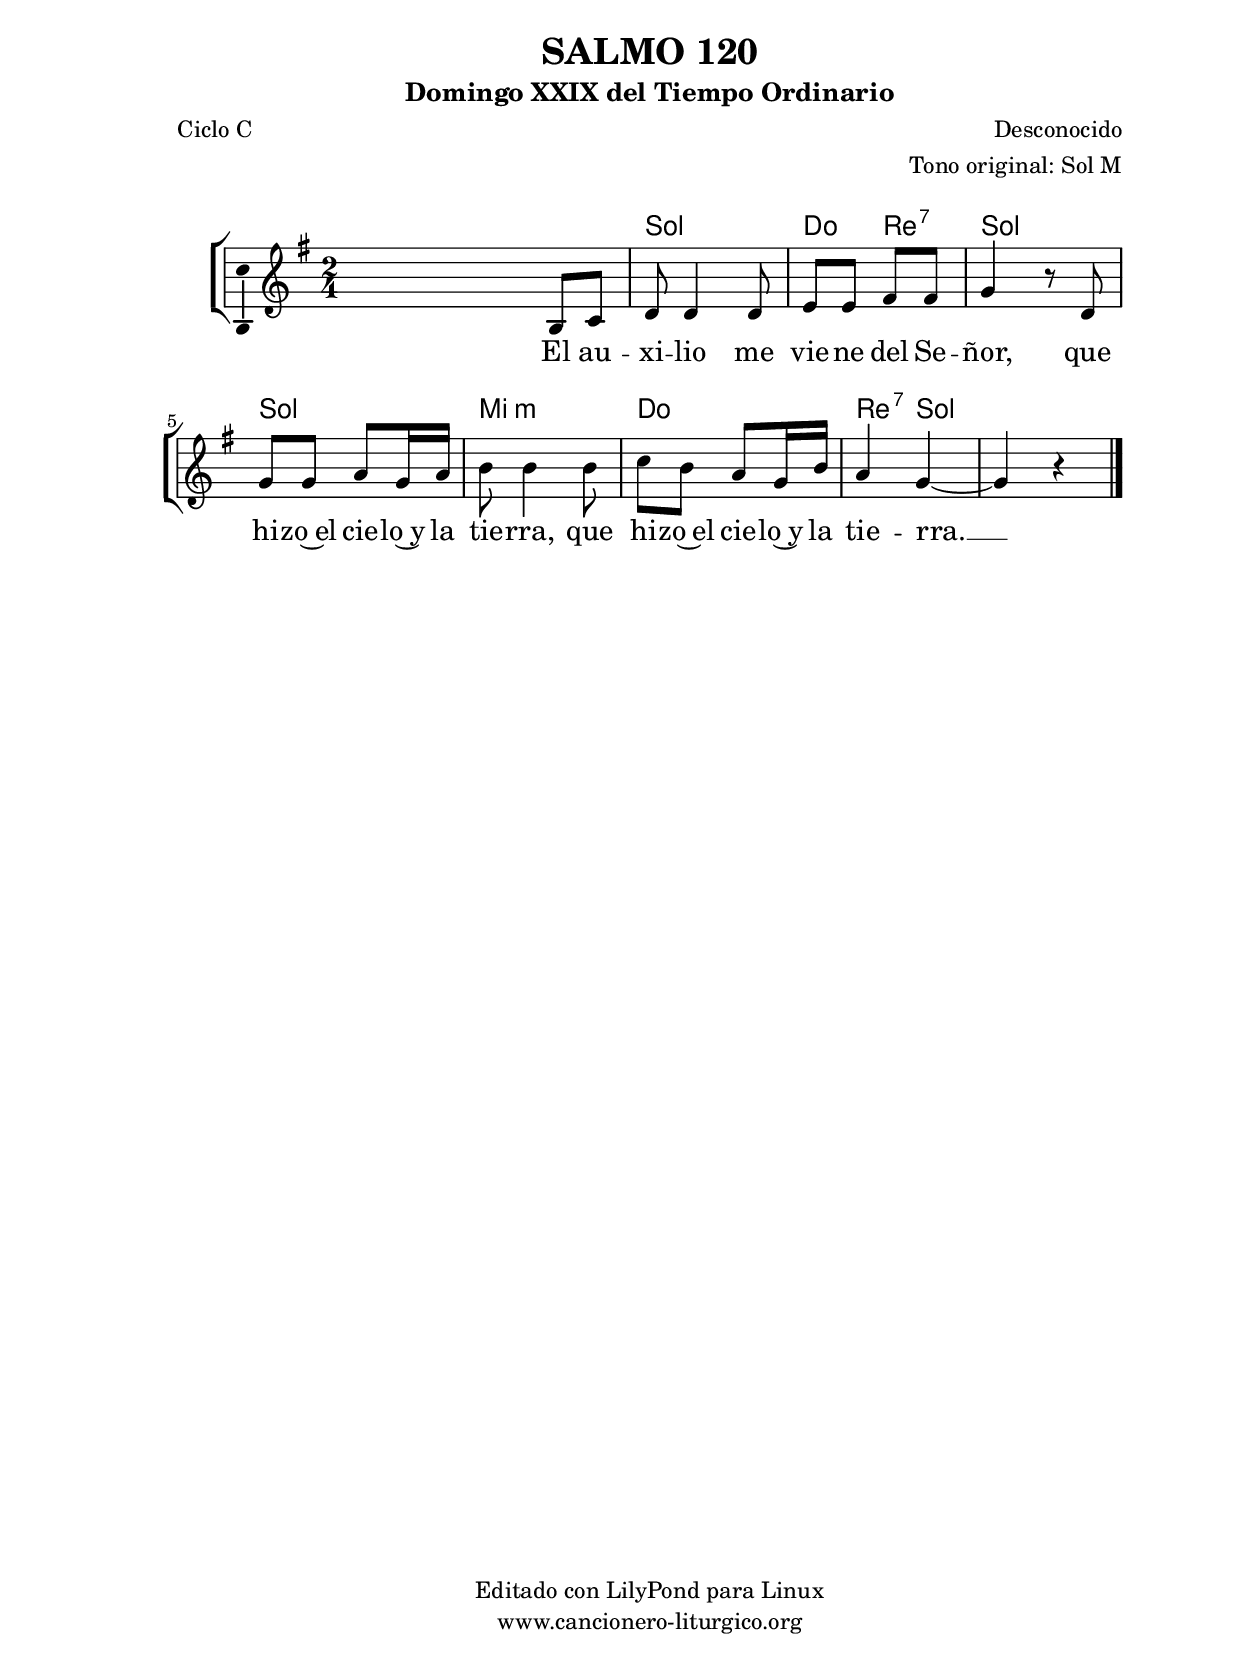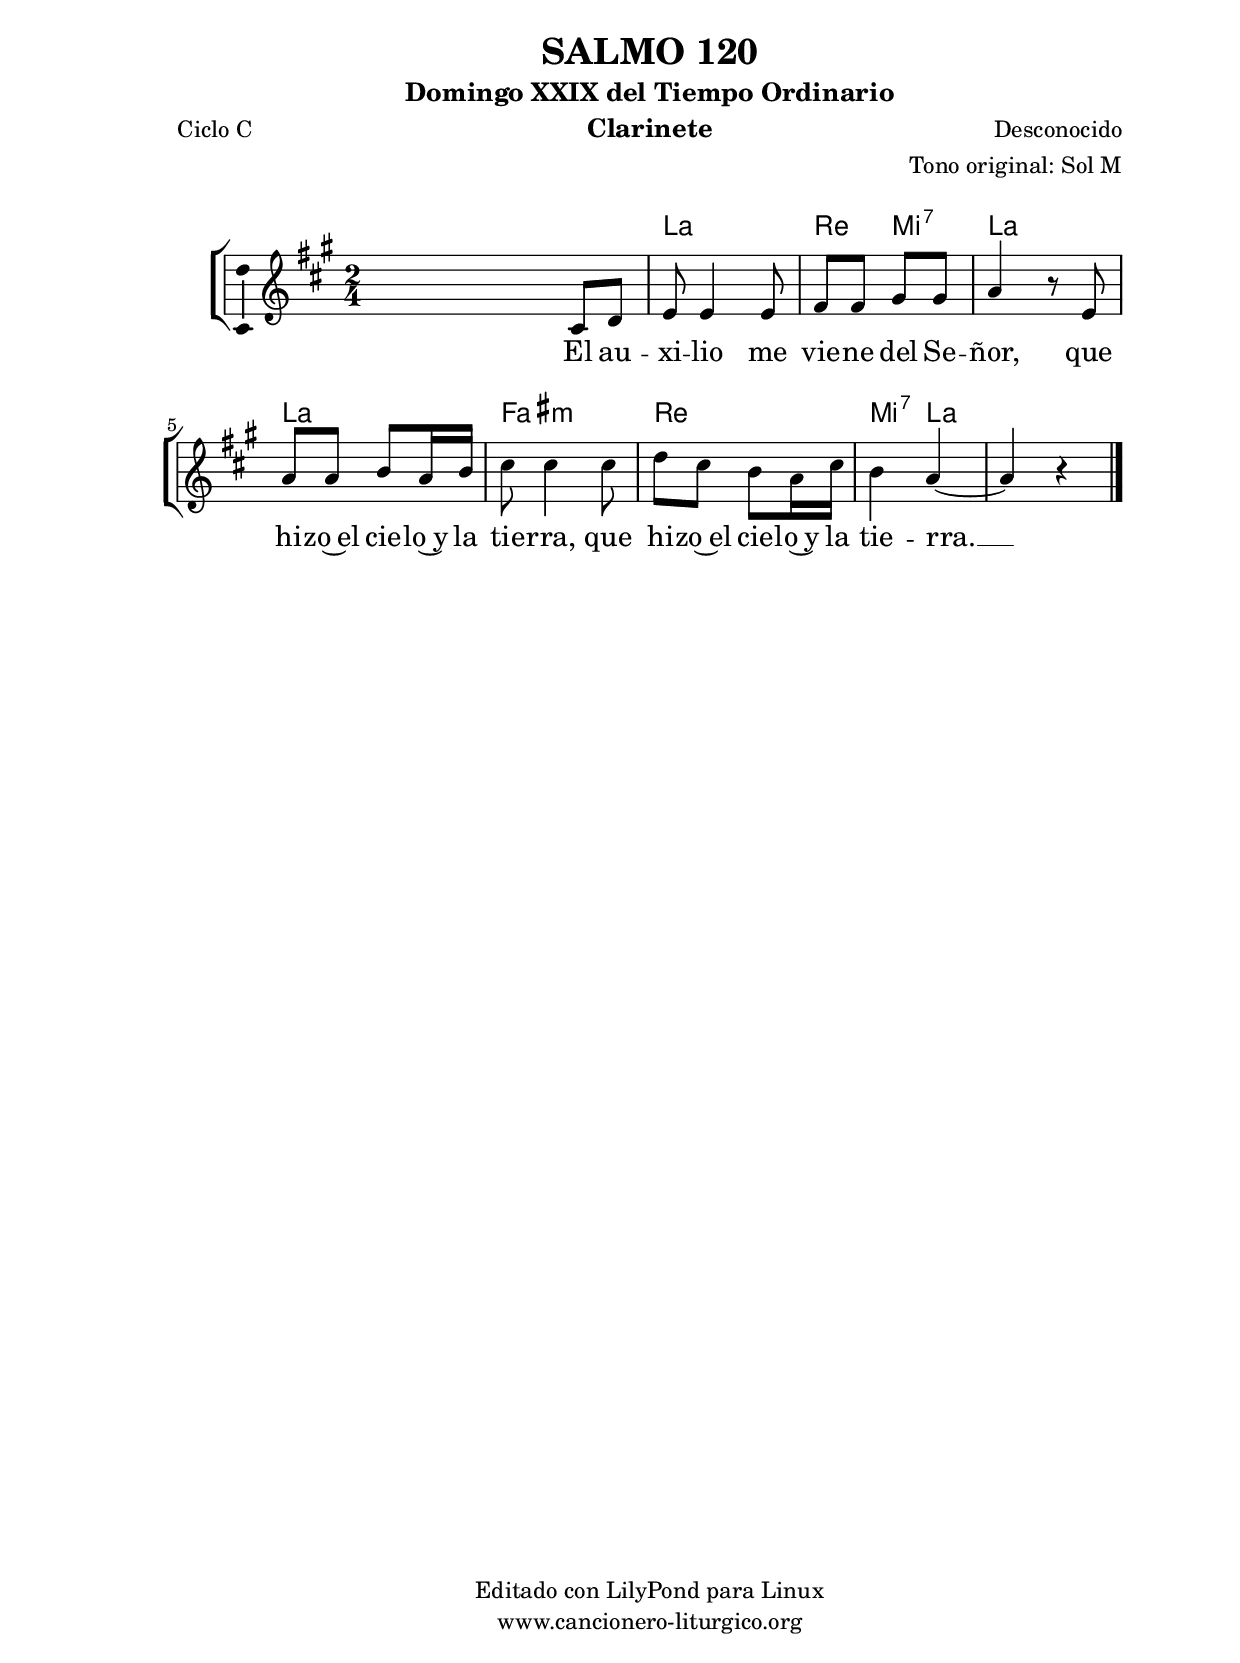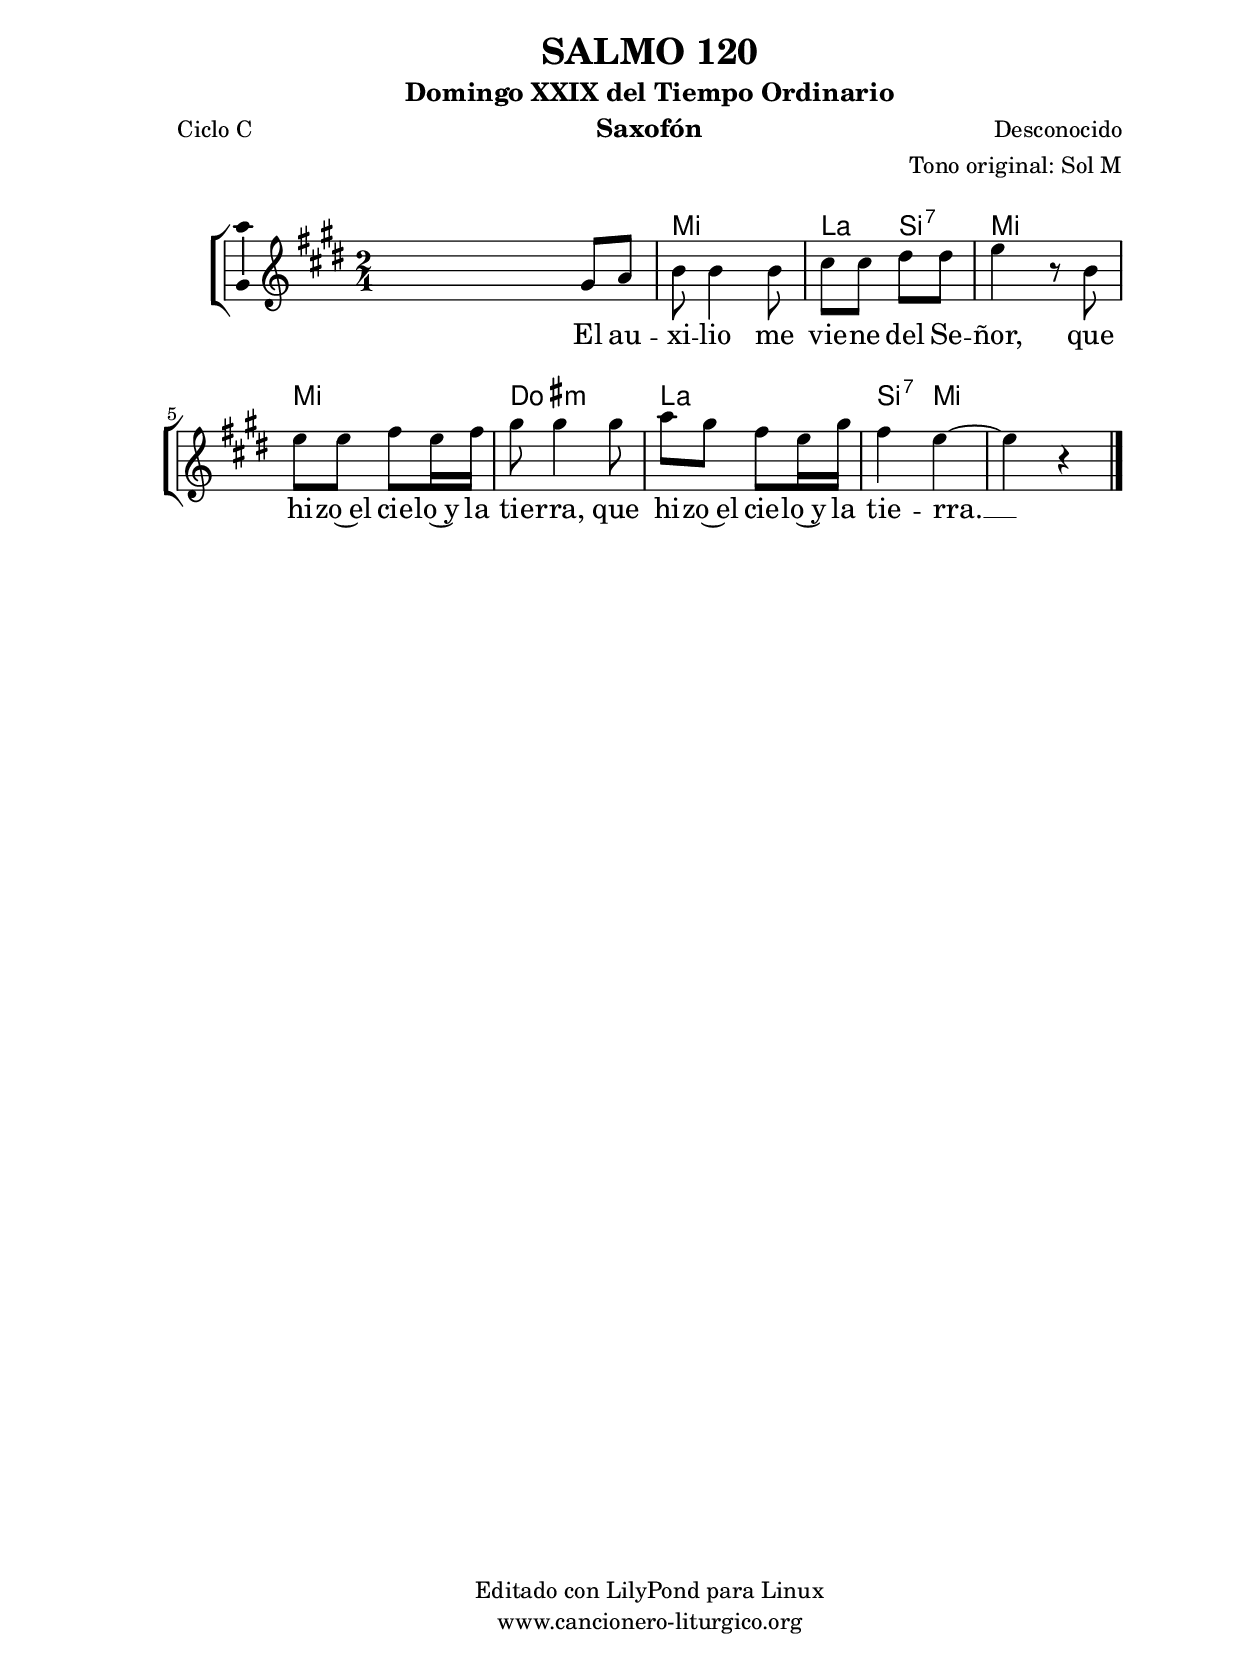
%
%para convertir .midi en .wav:
%timidity filename.midi -Ow -o finename.wav
%
%
%Para convertir de .wav a .mp3:
%lame -h -m j filename.wav
%
%
%para escuchar el midi:
%timidity nombrefichero.midi
%


%versión de lilypond para la que se ha escrito esta partitura:
\version "2.16.0"

	%Tamaño papel
	#(set-default-paper-size "a4")
	%Tamaño partitura
	#(set-global-staff-size 20)
	%No responde al pulsar sobre una nota
	#(ly:set-option 'point-and-click #f)

%parámetros del encabezamiento:
\header {
	title = "SALMO 120"
	subtitle = "Domingo XXIX del Tiempo Ordinario"
	composer = "Desconocido"
	poet = "Ciclo C"
	meter = ""
	arranger = "Tono original: Sol M"
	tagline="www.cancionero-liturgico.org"
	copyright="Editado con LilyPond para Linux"
	tiempo = "Ordinario"
	usos = "Salmo"
	letra = "El auxilio me viene del Señor, que hizo el cielo y la tierra, que hizo el cielo y la tierra."
	}

%parámetros asociados al papel:
\paper  {
	oddHeaderMarkup = \markup {\fill-line { \on-the-fly #not-first-page \fromproperty #'header:title \on-the-fly #not-first-page \fromproperty #'header:composer }}
	evenHeaderMarkup = \markup {\fill-line { \fromproperty #'header:composer \fromproperty #'header:title }}
	#(set-paper-size "a4")
	print-page-number = ##f
	first-page-number = 1
	print-first-page-number = ##f
%	head-separation = 3.0 \cm
	top-margin = 2.0 \cm
	bottom-margin = 0.5\cm
%%%	bottom-margin = -1.0\cm
	left-margin = 3.0 \cm
	line-width = 16.0 \cm 
	indent = 8\mm
	interscoreline = 2.\mm
	between-system-space = 15\mm
%	para que las partituras no llenen la hoja:
	ragged-bottom = ##t
%	idem para la última hoja:
	ragged-last-bottom = ##f
%	para que las partituras llenen el ancho del papel:
	ragged-last = ##f
	after-title-space = 2.5 \cm
%page-count=1
%system-count=8

	%Flexible Vertical Spacing
%	markup-markup-spacing =
%	#'((basic-distance . 15) (minimum-distance . 15) (padding . 3))
	markup-system-spacing =
	#'((basic-distance . 15) (minimum-distance . 15) (padding . 3))
	system-system-spacing =
	#'((basic-distance . 15) (minimum-distance . 15) (padding . 3))
	score-system-spacing =
	#'((basic-distance . 15) (minimum-distance . 15) (padding . 5))
%	top-system-spacing = % header
%	#'((basic-distance . 8) (minimum-distance . 0) (padding . 3))
%	top-markup-spacing =
%	#'((basic-distance . 20) (minimum-distance . 20) (padding . 3))
	last-bottom-spacing = % footer
	#'((basic-distance . 5) (minimum-distance . 5) (padding . 3))
%	score-markup-spacing =
%	#'((basic-distance . 16) (minimum-distance . 13) (padding . 3))

	}


%parámetros que afectan a toda la partitura:
global =  {
	%clave de sol (G):
	\clef G
	%armadura:
%%%	\transpose fis e
	\key g \major
	\tempo 4=100
	\set Score.tempoHideNote = ##t
	}


acordes = {
	\italianChords
	\chordmode {
%%%	\transpose fis e
{

s2
g2 c4 d:7 g2 g e:m c d4:7 g4 s2

	}
	}
}

melodia = 
%%%	\transpose fis e
{
	\relative c'{

	\time 2/4

s4 b8 c
d8 d4 d8
e8 e fis fis
g4 r8 d8
g8 g a g16 a
b8 b4 b8
c8 b a g16 b
a4 g~
g4 r4

	\bar "|."
	}
	}


texto = \lyricmode {
El au -- xi -- lio me vie -- ne del Se -- ñor,
que hi -- zo~el cie -- lo~y la tie -- rra,
que hi -- zo~el cie -- lo~y la tie -- rra. __
	}


acordesStaff = \context ChordNames = acordesStaff <<
	\set chordChanges = ##t
	\acordes
	>>


vozStaff = \context Voice = vozStaff
\with {\consists "Ambitus_engraver"}
<<
%	\set Staff.instrumentName = ""
%	\set Staff.shortInstrumentName = ""
%	\set Staff.midiInstrument = #"clarinet"
%	\set Staff.midiInstrument = #"cello"
%	\set Staff.midiInstrument = #"flute"
	\set Staff.midiInstrument = #"electric guitar (jazz)"
%	\set Staff.midiInstrument = #"english horn"
%	\set Staff.midiInstrument = #"violin"
%	\set Staff.midiInstrument = #"glockenspiel"
	\set Staff.midiMinimumVolume = #0.7
	\set Staff.midiMaximumVolume = #0.9
	\global
	\melodia
	>>


textoStaff = \context Lyrics = textoStaff <<
	\lyricsto vozStaff \texto
	>>

\book {
	\score {
		\context ChoirStaff {
			\override StaffGroup.SystemStartBracket #'collapse-height = #1
			\override Score.SystemStartBar #'collapse-height = #1
			<<
			\acordesStaff
			\vozStaff
			\textoStaff
			>>
			}
		\layout {
	    		\context {
				\Lyrics
				\override LyricText #'font-size = #2
				}
	   		 \context {
				\Score
				%fontSize = #3
				\override StaffSymbol #'staff-space = #(magstep +3)
				%\override Beam #'thickness = #0.55
				%\override SpacingSpanner #'spacing-increment = #1.0
				%\override Slur #'height-limit = #1.5
				}
			}
		}
	\score {
		\unfoldRepeats
		\context ChoirStaff {
			<<
			\acordesStaff
			\vozStaff
			>>
			}
		\midi {
	  		\context {
	  			\Score
				tempoWholesPerMinute = #(ly:make-moment 70 4)
				}
			}
		}
	}

%Partitura para clarinete
#(define output-suffix "C")
\book {
	\header{
		instrument = "Clarinete"
		}
	\score {
		\context ChoirStaff {
			\override StaffGroup.SystemStartBracket #'collapse-height = #1
			\override Score.SystemStartBar #'collapse-height = #1
\transpose c d
			<<
			\acordesStaff
			\vozStaff
			\textoStaff
			>>
			}
		\layout {
	    		\context {
				\Lyrics
				\override LyricText #'font-size = #2
				}
	   		 \context {
				\Score
				%fontSize = #3
				\override StaffSymbol #'staff-space = #(magstep +3)
				%\override Beam #'thickness = #0.55
				%\override SpacingSpanner #'spacing-increment = #1.0
				%\override Slur #'height-limit = #1.5
				}
			}
		}
	}

%Partitura para saxofón
#(define output-suffix "S")
\book {
	\header{
		instrument = "Saxofón"
		}
	\score {
		\context ChoirStaff {
			\override StaffGroup.SystemStartBracket #'collapse-height = #1
			\override Score.SystemStartBar #'collapse-height = #1
\transpose c a
			<<
			\acordesStaff
			\vozStaff
			\textoStaff
			>>
			}
		\layout {
	    		\context {
				\Lyrics
				\override LyricText #'font-size = #2
				}
	   		 \context {
				\Score
				%fontSize = #3
				\override StaffSymbol #'staff-space = #(magstep +3)
				%\override Beam #'thickness = #0.55
				%\override SpacingSpanner #'spacing-increment = #1.0
				%\override Slur #'height-limit = #1.5
				}
			}
		}
	}

